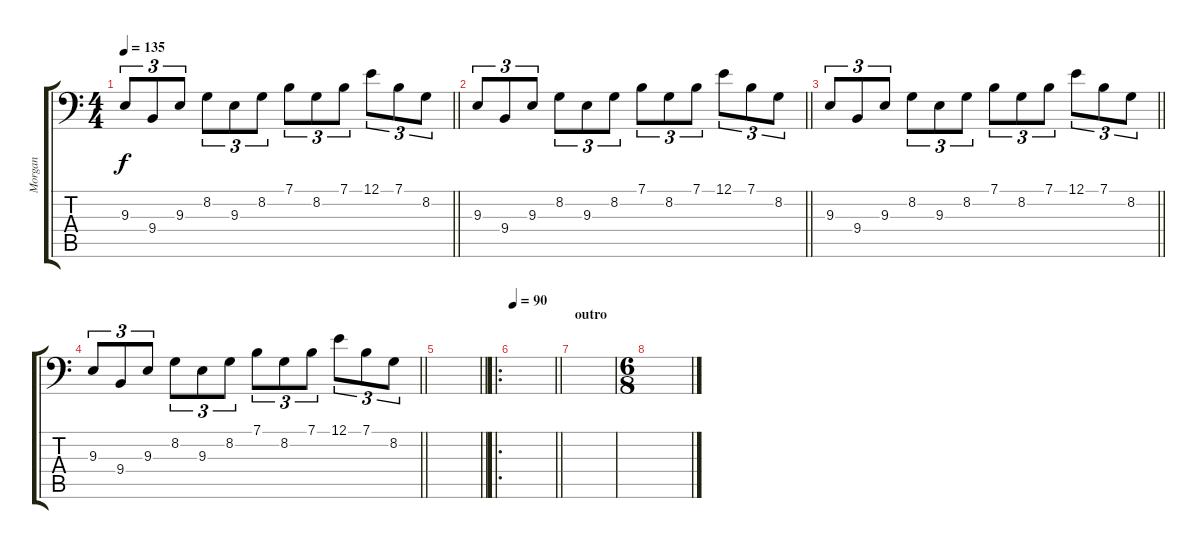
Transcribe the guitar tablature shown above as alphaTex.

\track ("Morgan" "Morgan") {instrument lead2sawtooth}
\staff {score tabs}
\tuning (E3 B2 G2 D2 A1 E1) {hide}
\ts (4 4)
\tempo 135
\clef f4
\barLineRight lightlight
\ks c
9.3.8{tu (3 2) dy f} 9.4.8{tu (3 2)} 9.3.8{tu (3 2)} 8.2.8{tu (3 2)} 9.3.8{tu (3 2)} 8.2.8{tu (3 2)} 7.1.8{tu (3 2)} 8.2.8{tu (3 2)} 7.1.8{tu (3 2)} 12.1.8{tu (3 2)} 7.1.8{tu (3 2)} 8.2.8{tu (3 2)} |
\barLineRight lightlight
9.3.8{tu (3 2)} 9.4.8{tu (3 2)} 9.3.8{tu (3 2)} 8.2.8{tu (3 2)} 9.3.8{tu (3 2)} 8.2.8{tu (3 2)} 7.1.8{tu (3 2)} 8.2.8{tu (3 2)} 7.1.8{tu (3 2)} 12.1.8{tu (3 2)} 7.1.8{tu (3 2)} 8.2.8{tu (3 2)} |
\barLineRight lightlight
9.3.8{tu (3 2)} 9.4.8{tu (3 2)} 9.3.8{tu (3 2)} 8.2.8{tu (3 2)} 9.3.8{tu (3 2)} 8.2.8{tu (3 2)} 7.1.8{tu (3 2)} 8.2.8{tu (3 2)} 7.1.8{tu (3 2)} 12.1.8{tu (3 2)} 7.1.8{tu (3 2)} 8.2.8{tu (3 2)} |
\barLineRight lightlight
9.3.8{tu (3 2)} 9.4.8{tu (3 2)} 9.3.8{tu (3 2)} 8.2.8{tu (3 2)} 9.3.8{tu (3 2)} 8.2.8{tu (3 2)} 7.1.8{tu (3 2)} 8.2.8{tu (3 2)} 7.1.8{tu (3 2)} 12.1.8{tu (3 2)} 7.1.8{tu (3 2)} 8.2.8{tu (3 2)} |
\barLineRight lightlight
|
\ro
\tempo 90
\barLineRight lightlight
|
\section ("" "outro")
|
\ts (6 8)
